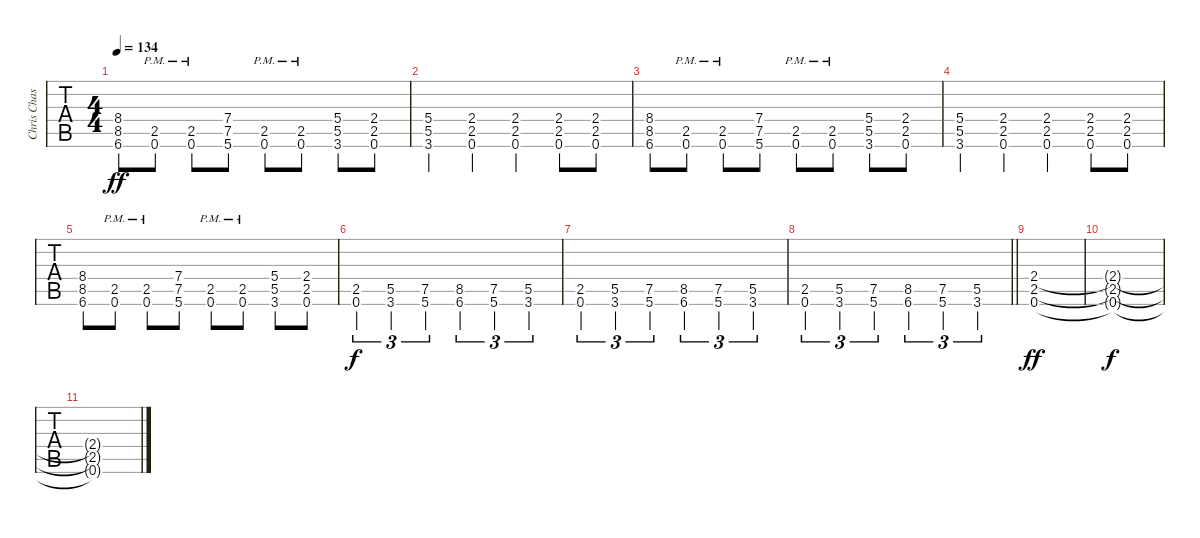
\track ("Chris Chasse - Guitar One" "Chris Chas") {instrument distortionguitar}
\staff {tabs}
\tuning (Eb4 Bb3 Gb3 Db3 Ab2 Eb2) {hide}
\ts (4 4)
\tempo 134
\clef g2
\ks c
(8.4 8.5 6.6).8{dy ff} (2.5{pm} 0.6{pm}).8 (2.5{pm} 0.6{pm}).8 (7.4 7.5 5.6).8 (2.5{pm} 0.6{pm}).8 (2.5{pm} 0.6{pm}).8 (5.4 5.5 3.6).8 (2.4 2.5 0.6).8 |
(5.4 5.5 3.6).4 (2.4 2.5 0.6).4 (2.4 2.5 0.6).4 (2.4 2.5 0.6).8 (2.4 2.5 0.6).8 |
(8.4 8.5 6.6).8 (2.5{pm} 0.6{pm}).8 (2.5{pm} 0.6{pm}).8 (7.4 7.5 5.6).8 (2.5{pm} 0.6{pm}).8 (2.5{pm} 0.6{pm}).8 (5.4 5.5 3.6).8 (2.4 2.5 0.6).8 |
(5.4 5.5 3.6).4 (2.4 2.5 0.6).4 (2.4 2.5 0.6).4 (2.4 2.5 0.6).8 (2.4 2.5 0.6).8 |
(8.4 8.5 6.6).8 (2.5{pm} 0.6{pm}).8 (2.5{pm} 0.6{pm}).8 (7.4 7.5 5.6).8 (2.5{pm} 0.6{pm}).8 (2.5{pm} 0.6{pm}).8 (5.4 5.5 3.6).8 (2.4 2.5 0.6).8 |
(2.5{st} 0.6{st}).4{tu (3 2) dy f} (5.5{st} 3.6{st}).4{tu (3 2)} (7.5{st} 5.6{st}).4{tu (3 2)} (8.5{st} 6.6{st}).4{tu (3 2)} (7.5{st} 5.6{st}).4{tu (3 2)} (5.5{st} 3.6{st}).4{tu (3 2)} |
(2.5{st} 0.6{st}).4{tu (3 2)} (5.5{st} 3.6{st}).4{tu (3 2)} (7.5{st} 5.6{st}).4{tu (3 2)} (8.5{st} 6.6{st}).4{tu (3 2)} (7.5{st} 5.6{st}).4{tu (3 2)} (5.5{st} 3.6{st}).4{tu (3 2)} |
\barLineRight lightlight
(2.5{st} 0.6{st}).4{tu (3 2)} (5.5{st} 3.6{st}).4{tu (3 2)} (7.5{st} 5.6{st}).4{tu (3 2)} (8.5{st} 6.6{st}).4{tu (3 2)} (7.5{st} 5.6{st}).4{tu (3 2)} (5.5{st} 3.6{st}).4{tu (3 2)} |
(2.4 2.5 0.6).1{dy ff} |
(2.4{t} 2.5{t} 0.6{t}).1{dy f} |
(2.4{t} 2.5{t} 0.6{t}).1
